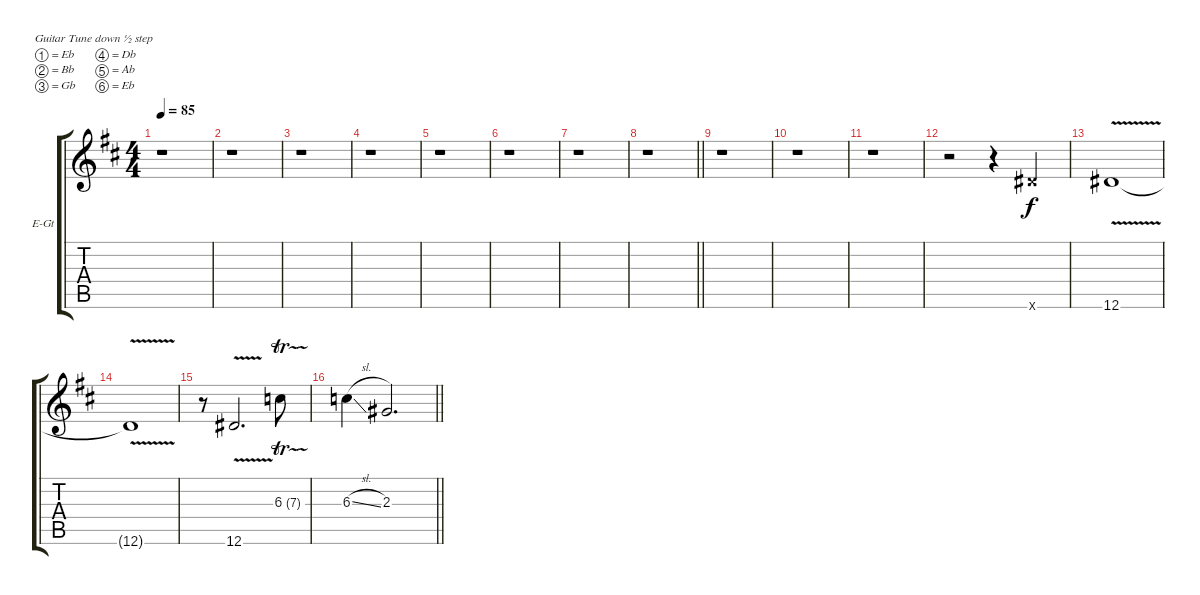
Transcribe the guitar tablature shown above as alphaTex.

\bracketExtendMode groupsimilarinstruments
\firstSystemTrackNameOrientation horizontal
\otherSystemsTrackNameOrientation horizontal
\track ("Distortion" "E-Gt") {instrument distortionguitar}
\staff {score tabs}
\tuning (Eb4 Bb3 Gb3 Db3 Ab2 Eb2)
\ts (4 4)
\beaming (8 2 2 2 2)
\tempo 85
\clef g2
\ks d
r.1{dy f instrument distortionguitar} |
r.1 |
r.1 |
r.1 |
r.1 |
r.1 |
r.1 |
\barLineRight lightlight
r.1 |
r.1 |
r.1 |
r.1 |
r.2 r.4 12.6{x}.4 |
12.6{v}.1 |
12.6{v t}.1 |
r.8 12.6{v}.2{d} 6.3{tr (7 16)}.8 |
\barLineRight lightlight
6.3{sl}.4 2.3.2{d}
